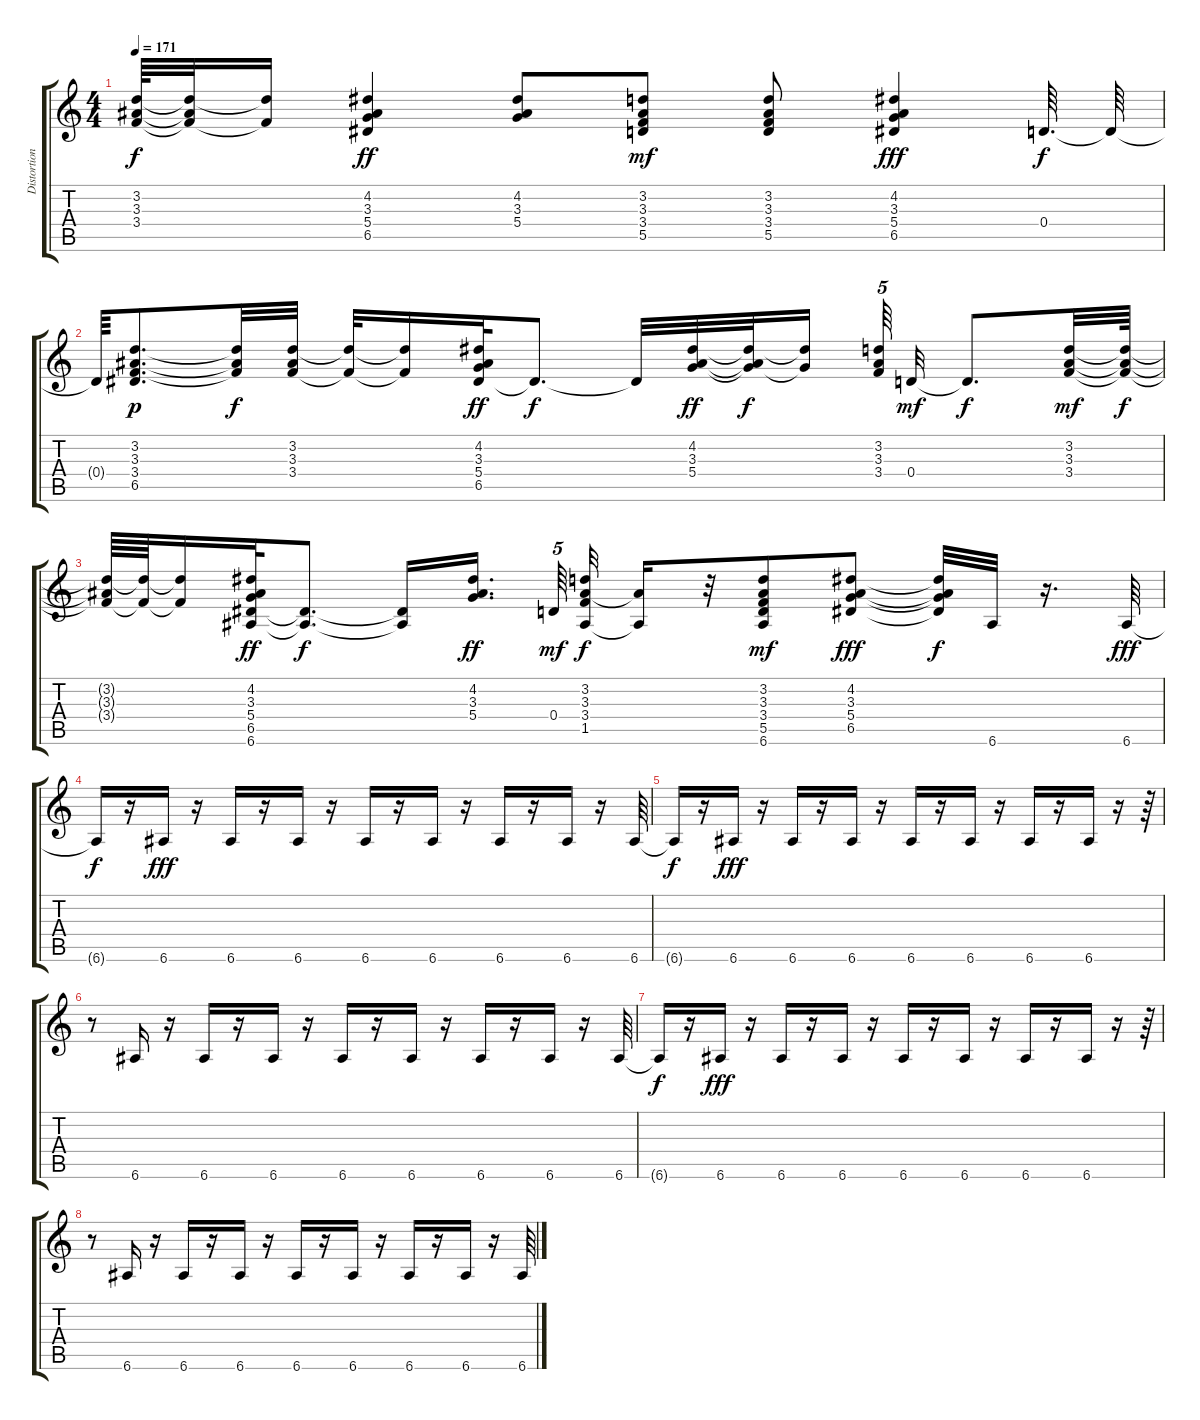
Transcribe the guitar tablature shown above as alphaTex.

\track ("Distortion" "Distortion") {instrument overdrivenguitar}
\staff {score tabs}
\tuning (E4 B3 G3 D3 A2 E2) {hide}
\ts (4 4)
\tempo 171
\clef g2
\ks c
(3.2{t} 3.3{t} 3.4{t}).64{dy f} (3.2{t} 3.3{t} 3.4{t}).32 (3.2{t} 3.4{t}).16 (4.2 3.3 5.4 6.5).4{dy ff} (4.2 3.3 5.4).8 (3.2 3.3 3.4 5.5).8{dy mf} (3.2 3.3 3.4 5.5).8 (4.2 3.3 5.4 6.5).4{dy fff} 0.4.64{d dy f} 0.4{t}.64 |
0.4{t}.64 (3.2 3.3 3.4 6.5).8{d dy p} (3.2{t} 3.3{t} 3.4{t}).32{dy f} (3.2 3.3 3.4).32 (3.2{t} 3.4{t}).32 (3.2{t} 3.4{t}).16 (4.2 3.3 5.4 6.5).32{dy ff} 6.5{t}.8{d dy f} 6.5{t}.32 (4.2 3.3 5.4).32{dy ff} (4.2{t} 3.3{t} 5.4{t}).32{dy f} (4.2{t} 5.4{t}).16{beam splitsecondary} (3.2 3.3 3.4).64{tu (5 4)} 0.4.32{dy mf} 0.4{t}.8{d dy f} (3.2 3.3 3.4).32{dy mf} (3.2{t} 3.3{t} 3.4{t}).64{dy f} |
(3.2{t} 3.3{t} 3.4{t}).64 (3.2{t} 3.4{t}).64 (3.2{t} 3.4{t}).16 (4.2 3.3 5.4 6.5 6.6).32{dy ff} (6.5{t} 6.6{t}).8{d dy f} (6.5{t} 6.6{t}).16 (4.2 3.3 5.4).16{d dy ff beam splitsecondary} 0.4.64{tu (5 4) dy mf} (3.2 3.3 3.4 1.5).32{dy f} (3.3{t} 1.5{t}).16 r.32 (3.2 3.3 3.4 5.5 6.6).8{dy mf} (4.2 3.3 5.4 6.5).8{dy fff} (4.2{t} 3.3{t} 5.4{t} 6.5{t}).32{dy f} 6.6.32 r.16{d} 6.6.64{dy fff} |
6.6{t}.16{dy f} r.16 6.6.16{dy fff} r.16 6.6.16 r.16 6.6.16 r.16 6.6.16 r.16 6.6.16 r.16 6.6.16 r.16 6.6.16 r.16 6.6.64 |
6.6{t}.16{dy f} r.16 6.6.16{dy fff} r.16 6.6.16 r.16 6.6.16 r.16 6.6.16 r.16 6.6.16 r.16 6.6.16 r.16 6.6.16 r.16 r.64 |
r.8 6.6.16 r.16 6.6.16 r.16 6.6.16 r.16 6.6.16 r.16 6.6.16 r.16 6.6.16 r.16 6.6.16 r.16 6.6.64 |
6.6{t}.16{dy f} r.16 6.6.16{dy fff} r.16 6.6.16 r.16 6.6.16 r.16 6.6.16 r.16 6.6.16 r.16 6.6.16 r.16 6.6.16 r.16 r.64 |
r.8 6.6.16 r.16 6.6.16 r.16 6.6.16 r.16 6.6.16 r.16 6.6.16 r.16 6.6.16 r.16 6.6.16 r.16 6.6.64
